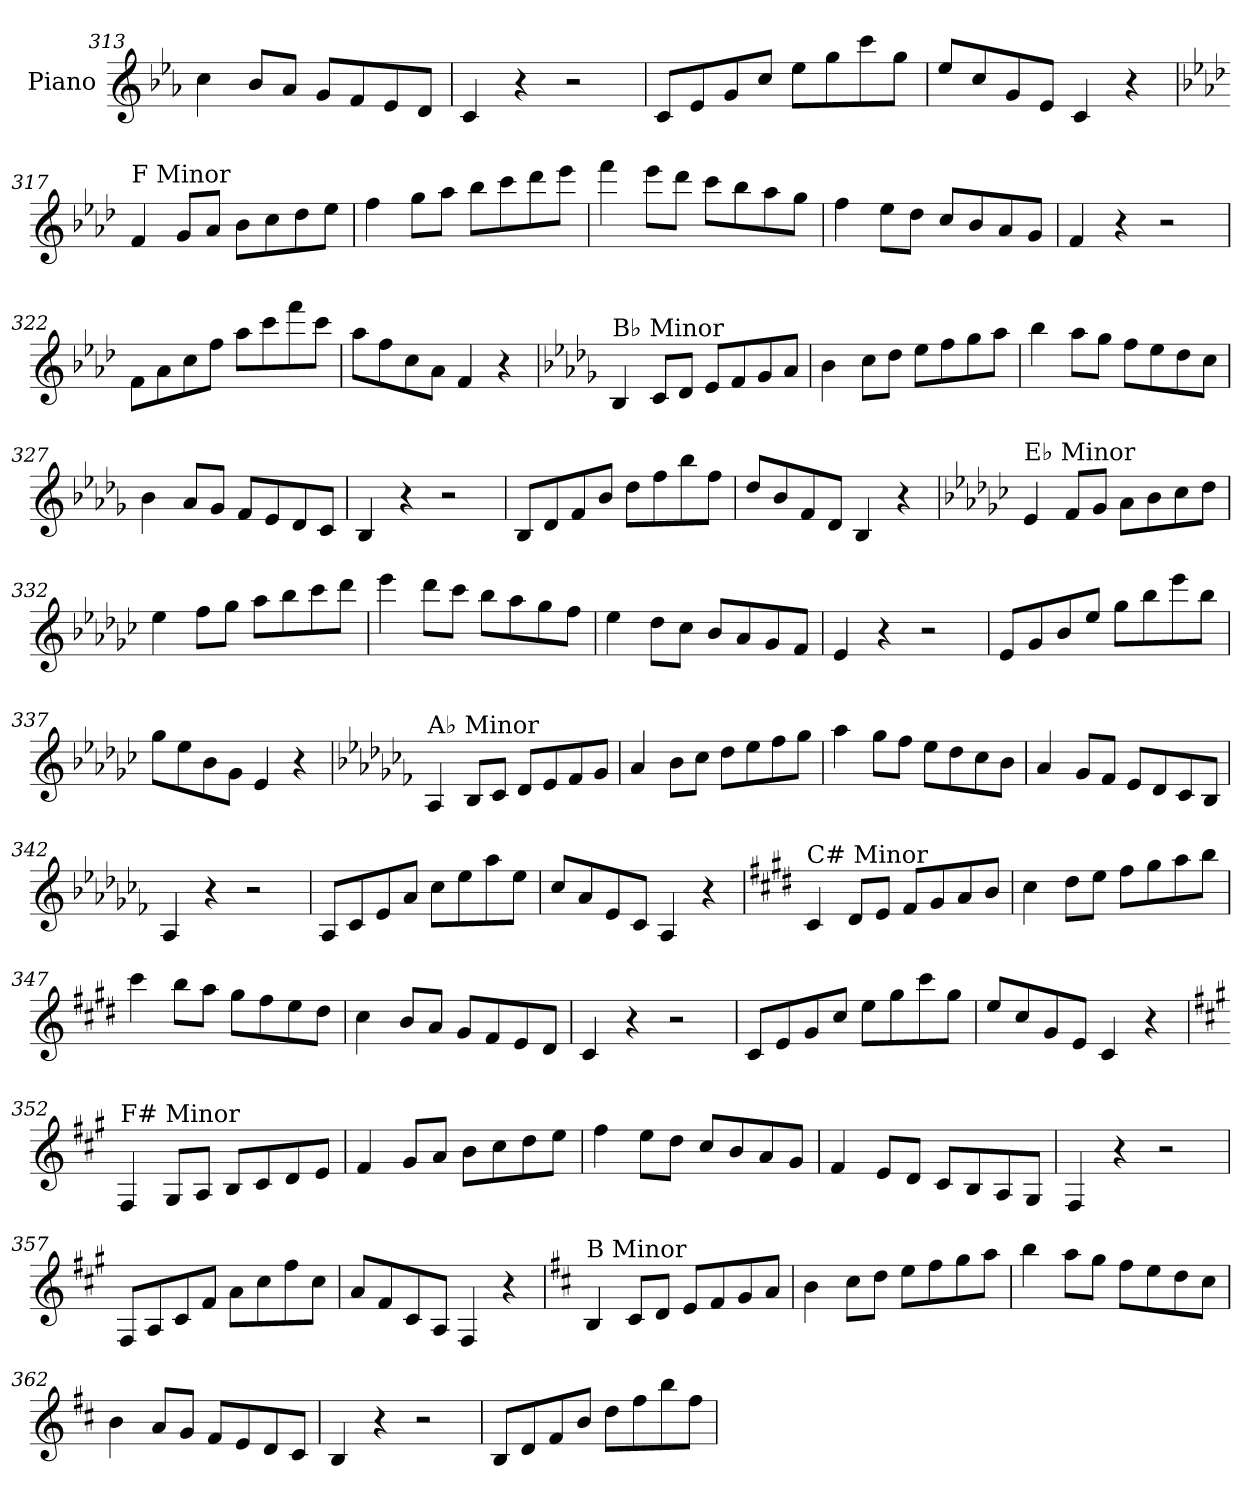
**kern
*part1
*staff1
*I"Piano
*I'Pno.
*clefG2
*k[b-e-a-]
=313
4cc\
8b-/L
8a-/J
8g/L
8f/
8e-/
8d/J
=314
4c/
4r
2r
=315
8c/L
8e-/
8g/
8cc/J
8ee-\L
8gg\
8ccc\
8gg\J
=316
8ee-/L
8cc/
8g/
8e-/J
4c/
4r
!!LO:LB:g=z
=317
*k[b-e-a-d-]
!LO:TX:a:t=F Minor
4f/
8g/L
8a-/J
8b-\L
8cc\
8dd-\
8ee-\J
=318
4ff\
8gg\L
8aa-\J
8bb-\L
8ccc\
8ddd-\
8eee-\J
=319
4fff\
8eee-\L
8ddd-\J
8ccc\L
8bb-\
8aa-\
8gg\J
=320
4ff\
8ee-\L
8dd-\J
8cc/L
8b-/
8a-/
8g/J
=321
4f/
4r
2r
=322
8f\L
8a-\
8cc\
8ff\J
8aa-\L
8ccc\
8fff\
8ccc\J
=323
8aa-\L
8ff\
8cc\
8a-\J
4f/
4r
!!LO:LB:g=z
=324
*k[b-e-a-d-g-]
!LO:TX:a:t=B♭ Minor
4B-/
8c/L
8d-/J
8e-/L
8f/
8g-/
8a-/J
=325
4b-\
8cc\L
8dd-\J
8ee-\L
8ff\
8gg-\
8aa-\J
=326
4bb-\
8aa-\L
8gg-\J
8ff\L
8ee-\
8dd-\
8cc\J
=327
4b-\
8a-/L
8g-/J
8f/L
8e-/
8d-/
8c/J
=328
4B-/
4r
2r
=329
8B-/L
8d-/
8f/
8b-/J
8dd-\L
8ff\
8bb-\
8ff\J
=330
8dd-/L
8b-/
8f/
8d-/J
4B-/
4r
!!LO:LB:g=z
=331
*k[b-e-a-d-g-c-]
!LO:TX:a:t=E♭ Minor
4e-/
8f/L
8g-/J
8a-\L
8b-\
8cc-\
8dd-\J
=332
4ee-\
8ff\L
8gg-\J
8aa-\L
8bb-\
8ccc-\
8ddd-\J
=333
4eee-\
8ddd-\L
8ccc-\J
8bb-\L
8aa-\
8gg-\
8ff\J
=334
4ee-\
8dd-\L
8cc-\J
8b-/L
8a-/
8g-/
8f/J
=335
4e-/
4r
2r
=336
8e-/L
8g-/
8b-/
8ee-/J
8gg-\L
8bb-\
8eee-\
8bb-\J
=337
8gg-\L
8ee-\
8b-\
8g-\J
4e-/
4r
!!LO:LB:g=z
=338
*k[b-e-a-d-g-c-f-]
!LO:TX:a:t=A♭ Minor
4A-/
8B-/L
8c-/J
8d-/L
8e-/
8f-/
8g-/J
=339
4a-/
8b-\L
8cc-\J
8dd-\L
8ee-\
8ff-\
8gg-\J
=340
4aa-\
8gg-\L
8ff-\J
8ee-\L
8dd-\
8cc-\
8b-\J
=341
4a-/
8g-/L
8f-/J
8e-/L
8d-/
8c-/
8B-/J
=342
4A-/
4r
2r
=343
8A-/L
8c-/
8e-/
8a-/J
8cc-\L
8ee-\
8aa-\
8ee-\J
=344
8cc-/L
8a-/
8e-/
8c-/J
4A-/
4r
!!LO:LB:g=z
=345
*k[f#c#g#d#]
!LO:TX:a:t=C# Minor
4c#/
8d#/L
8e/J
8f#/L
8g#/
8a/
8b/J
=346
4cc#\
8dd#\L
8ee\J
8ff#\L
8gg#\
8aa\
8bb\J
=347
4ccc#\
8bb\L
8aa\J
8gg#\L
8ff#\
8ee\
8dd#\J
=348
4cc#\
8b/L
8a/J
8g#/L
8f#/
8e/
8d#/J
=349
4c#/
4r
2r
=350
8c#/L
8e/
8g#/
8cc#/J
8ee\L
8gg#\
8ccc#\
8gg#\J
=351
8ee/L
8cc#/
8g#/
8e/J
4c#/
4r
!!LO:LB:g=z
=352
*k[f#c#g#]
!LO:TX:a:t=F# Minor
4F#/
8G#/L
8A/J
8B/L
8c#/
8d/
8e/J
=353
4f#/
8g#/L
8a/J
8b\L
8cc#\
8dd\
8ee\J
=354
4ff#\
8ee\L
8dd\J
8cc#/L
8b/
8a/
8g#/J
=355
4f#/
8e/L
8d/J
8c#/L
8B/
8A/
8G#/J
=356
4F#/
4r
2r
=357
8F#/L
8A/
8c#/
8f#/J
8a\L
8cc#\
8ff#\
8cc#\J
=358
8a/L
8f#/
8c#/
8A/J
4F#/
4r
!!LO:LB:g=z
=359
*k[f#c#]
!LO:TX:a:t=B Minor
4B/
8c#/L
8d/J
8e/L
8f#/
8g/
8a/J
=360
4b\
8cc#\L
8dd\J
8ee\L
8ff#\
8gg\
8aa\J
=361
4bb\
8aa\L
8gg\J
8ff#\L
8ee\
8dd\
8cc#\J
=362
4b\
8a/L
8g/J
8f#/L
8e/
8d/
8c#/J
=363
4B/
4r
2r
=364
8B/L
8d/
8f#/
8b/J
8dd\L
8ff#\
8bb\
8ff#\J
=
*-
